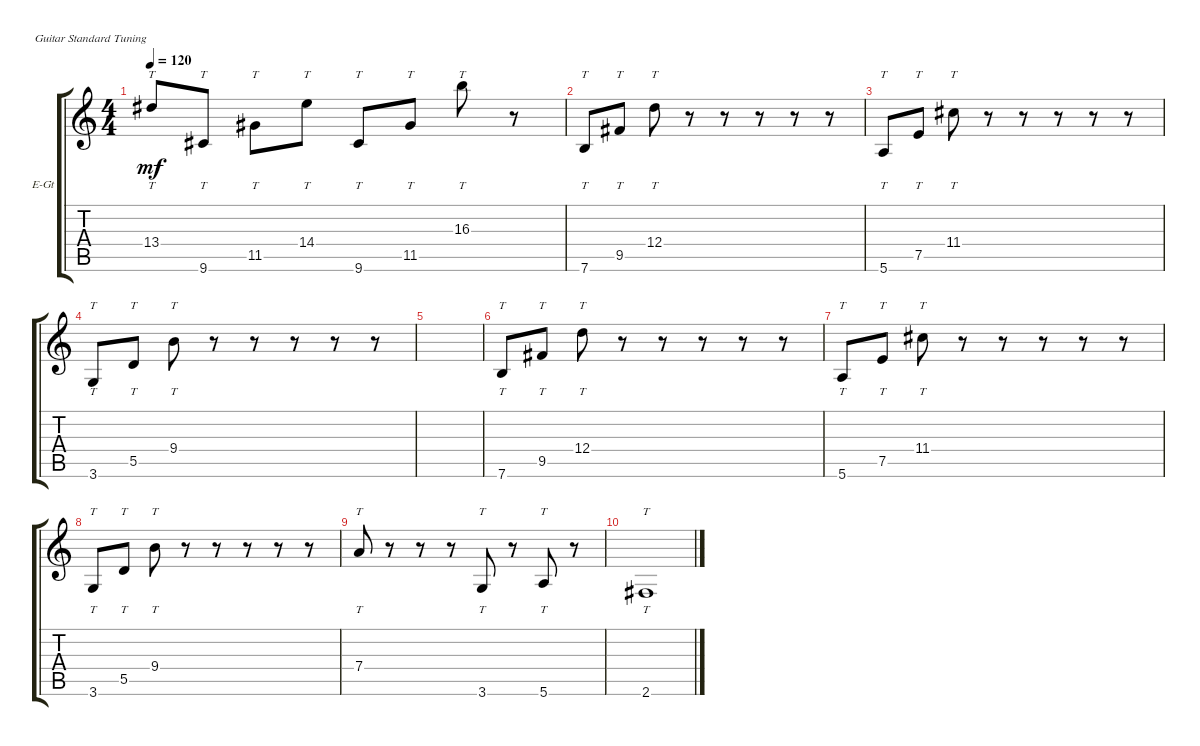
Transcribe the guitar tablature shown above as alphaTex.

\defaultSystemsLayout 4
\bracketExtendMode groupsimilarinstruments
\firstSystemTrackNameOrientation horizontal
\otherSystemsTrackNameOrientation horizontal
\track ("Guitar" "E-Gt") {instrument electricguitarclean}
\staff {score tabs}
\tuning (E4 B3 G3 D3 A2 E2)
\ts (4 4)
\tempo 120
\clef g2
\ks c
13.4.8{tt dy mf} 9.6.8{tt} 11.5.8{tt} 14.4.8{tt} 9.6.8{tt} 11.5.8{tt} 16.3.8{tt} r.8 |
7.6.8{tt} 9.5.8{tt} 12.4.8{tt} r.8 r.8 r.8 r.8 r.8 |
5.6.8{tt} 7.5.8{tt} 11.4.8{tt} r.8 r.8 r.8 r.8 r.8 |
3.6.8{tt} 5.5.8{tt} 9.4.8{tt} r.8 r.8 r.8 r.8 r.8 |
|
7.6.8{tt} 9.5.8{tt} 12.4.8{tt} r.8 r.8 r.8 r.8 r.8 |
5.6.8{tt} 7.5.8{tt} 11.4.8{tt} r.8 r.8 r.8 r.8 r.8 |
3.6.8{tt} 5.5.8{tt} 9.4.8{tt} r.8 r.8 r.8 r.8 r.8 |
7.4.8{tt} r.8 r.8 r.8 3.6.8{tt} r.8 5.6.8{tt} r.8 |
2.6.1{tt}
